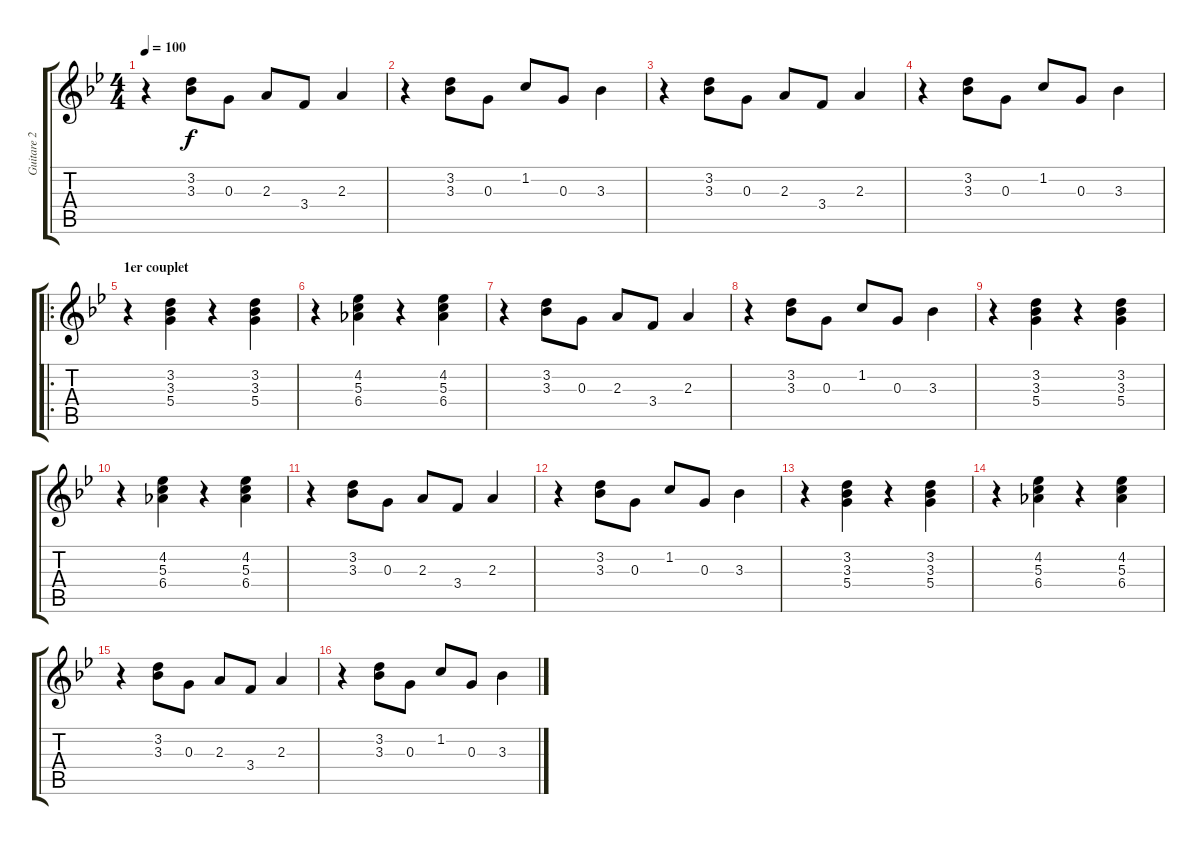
\track ("Guitare 2" "Guitare 2") {instrument acousticguitarnylon}
\staff {score tabs}
\tuning (E4 B3 G3 D3 A2 E2) {hide}
\ts (4 4)
\tempo 100
\clef g2
\ks bb
r.4{dy f instrument acousticguitarnylon} (3.2 3.3).8 0.3.8 2.3.8 3.4.8 2.3.4 |
r.4 (3.2 3.3).8 0.3.8 1.2.8 0.3.8 3.3.4 |
r.4 (3.2 3.3).8 0.3.8 2.3.8 3.4.8 2.3.4 |
r.4 (3.2 3.3).8 0.3.8 1.2.8 0.3.8 3.3.4 |
\ro
\section ("" "1er couplet")
r.4 (3.2 3.3 5.4).4 r.4 (3.2 3.3 5.4).4 |
r.4 (4.2 5.3 6.4).4 r.4 (4.2 5.3 6.4).4 |
r.4 (3.2 3.3).8 0.3.8 2.3.8 3.4.8 2.3.4 |
r.4 (3.2 3.3).8 0.3.8 1.2.8 0.3.8 3.3.4 |
r.4 (3.2 3.3 5.4).4 r.4 (3.2 3.3 5.4).4 |
r.4 (4.2 5.3 6.4).4 r.4 (4.2 5.3 6.4).4 |
r.4 (3.2 3.3).8 0.3.8 2.3.8 3.4.8 2.3.4 |
r.4 (3.2 3.3).8 0.3.8 1.2.8 0.3.8 3.3.4 |
r.4 (3.2 3.3 5.4).4 r.4 (3.2 3.3 5.4).4 |
r.4 (4.2 5.3 6.4).4 r.4 (4.2 5.3 6.4).4 |
r.4 (3.2 3.3).8 0.3.8 2.3.8 3.4.8 2.3.4 |
r.4 (3.2 3.3).8 0.3.8 1.2.8 0.3.8 3.3.4
